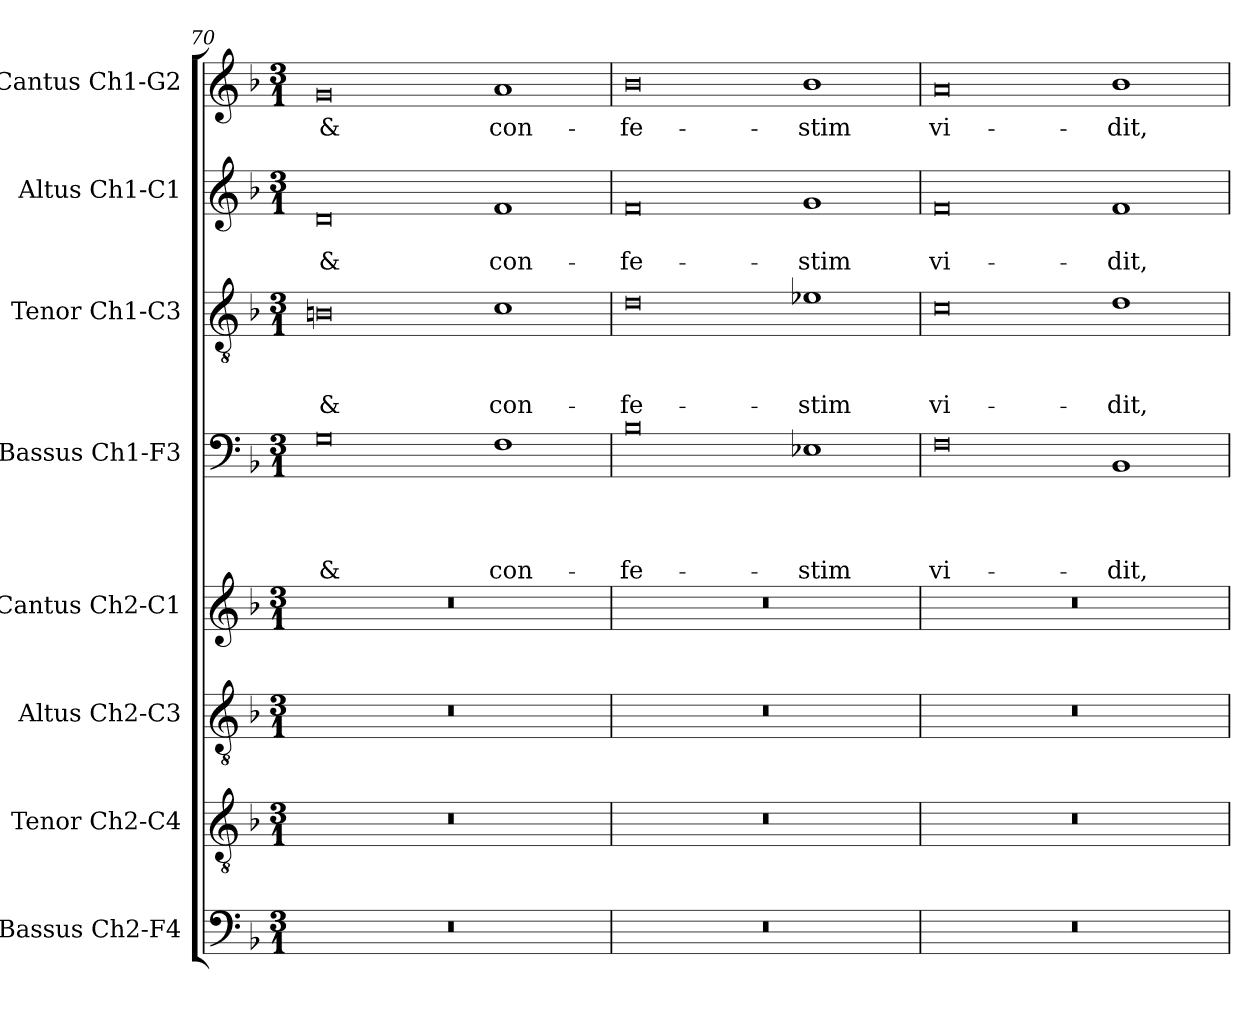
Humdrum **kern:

**kern	**kern	**kern	**kern	**kern	**text	**text	**text	**text	**kern	**text	**text	**text	**kern	**text	**text	**kern	**text
*part8	*part7	*part6	*part5	*part4	*part4	*part4	*part4	*part4	*part3	*part3	*part3	*part3	*part2	*part2	*part2	*part1	*part1
*staff8	*staff7	*staff6	*staff5	*staff4	*staff4	*staff4	*staff4	*staff4	*staff3	*staff3	*staff3	*staff3	*staff2	*staff2	*staff2	*staff1	*staff1
*I"Bassus Ch2-F4	*I"Tenor Ch2-C4	*I"Altus Ch2-C3	*I"Cantus Ch2-C1	*I"Bassus Ch1-F3	*	*	*	*	*I"Tenor Ch1-C3	*	*	*	*I"Altus Ch1-C1	*	*	*I"Cantus Ch1-G2	*
*I'B2	*I'T2	*I'A2	*I'C2	*I'B	*	*	*	*	*I'T	*	*	*	*I'A	*	*	*I'C	*
*clefF4	*clefGv2	*clefGv2	*clefG2	*clefF4	*	*	*	*	*clefGv2	*	*	*	*clefG2	*	*	*clefG2	*
*k[b-]	*k[b-]	*k[b-]	*k[b-]	*k[b-]	*	*	*	*	*k[b-]	*	*	*	*k[b-]	*	*	*k[b-]	*
*F:	*F:	*F:	*F:	*F:	*	*	*	*	*F:	*	*	*	*F:	*	*	*F:	*
*M3/1	*M3/1	*M3/1	*M3/1	*M3/1	*	*	*	*	*M3/1	*	*	*	*M3/1	*	*	*M3/1	*
=70	=70	=70	=70	=70	=70	=70	=70	=70	=70	=70	=70	=70	=70	=70	=70	=70	=70
!	!	!	!	!	!	!	!	!LO:LY:b	!	!	!	!LO:LY:b	!	!	!LO:LY:b	!	!LO:LY:b
0.r	0.r	0.r	0.r	0G	.	.	.	&	0Bn	.	.	&	0d	.	&	0g	&
!	!	!	!	!	!	!	!	!LO:LY:b	!	!	!	!LO:LY:b	!	!	!LO:LY:b	!	!LO:LY:b
.	.	.	.	1F	.	.	.	con-	1c	.	.	con-	1f	.	con-	1a	con-
=71	=71	=71	=71	=71	=71	=71	=71	=71	=71	=71	=71	=71	=71	=71	=71	=71	=71
!	!	!	!	!	!	!	!	!LO:LY:b	!	!	!	!LO:LY:b	!	!	!LO:LY:b	!	!LO:LY:b
0.r	0.r	0.r	0.r	0B-	.	.	.	-fe-	0d	.	.	-fe-	0f	.	-fe-	0b-	-fe-
!	!	!	!	!	!	!	!	!LO:LY:b	!	!	!	!LO:LY:b	!	!	!LO:LY:b	!	!LO:LY:b
.	.	.	.	1E-X	.	.	.	-stim	1e-X	.	.	-stim	1g	.	-stim	1b-	-stim
=72	=72	=72	=72	=72	=72	=72	=72	=72	=72	=72	=72	=72	=72	=72	=72	=72	=72
!	!	!	!	!	!	!	!	!LO:LY:b	!	!	!	!LO:LY:b	!	!	!LO:LY:b	!	!LO:LY:b
0.r	0.r	0.r	0.r	0F	.	.	.	vi-	0c	.	.	vi-	0f	.	vi-	0a	vi-
!	!	!	!	!	!	!	!	!LO:LY:b	!	!	!	!LO:LY:b	!	!	!LO:LY:b	!	!LO:LY:b
.	.	.	.	1BB-	.	.	.	-dit,	1d	.	.	-dit,	1f	.	-dit,	1b-	-dit,
=	=	=	=	=	=	=	=	=	=	=	=	=	=	=	=	=	=
*-	*-	*-	*-	*-	*-	*-	*-	*-	*-	*-	*-	*-	*-	*-	*-	*-	*-
